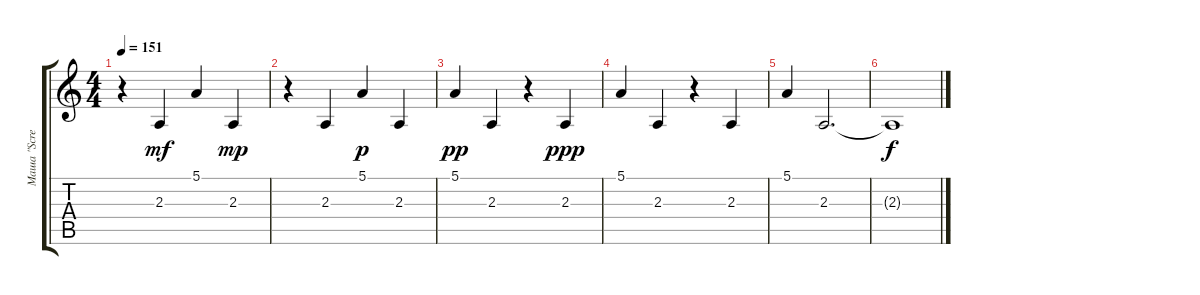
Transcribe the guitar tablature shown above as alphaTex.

\track ("Маша \"Scream\"" "Маша \"Scre") {instrument tubularbells}
\staff {score tabs}
\tuning (E4 B3 G3 D3 A2 E2) {hide}
\ts (4 4)
\tempo 151
\clef g2
\ks c
r.4{dy f} 2.3.4{dy mf} 5.1.4 2.3.4{dy mp} |
r.4 2.3.4 5.1.4{dy p} 2.3.4 |
5.1.4{dy pp} 2.3.4 r.4 2.3.4{dy ppp} |
5.1.4 2.3.4 r.4 2.3.4 |
5.1.4 2.3.2{d} |
2.3{t}.1{dy f}
